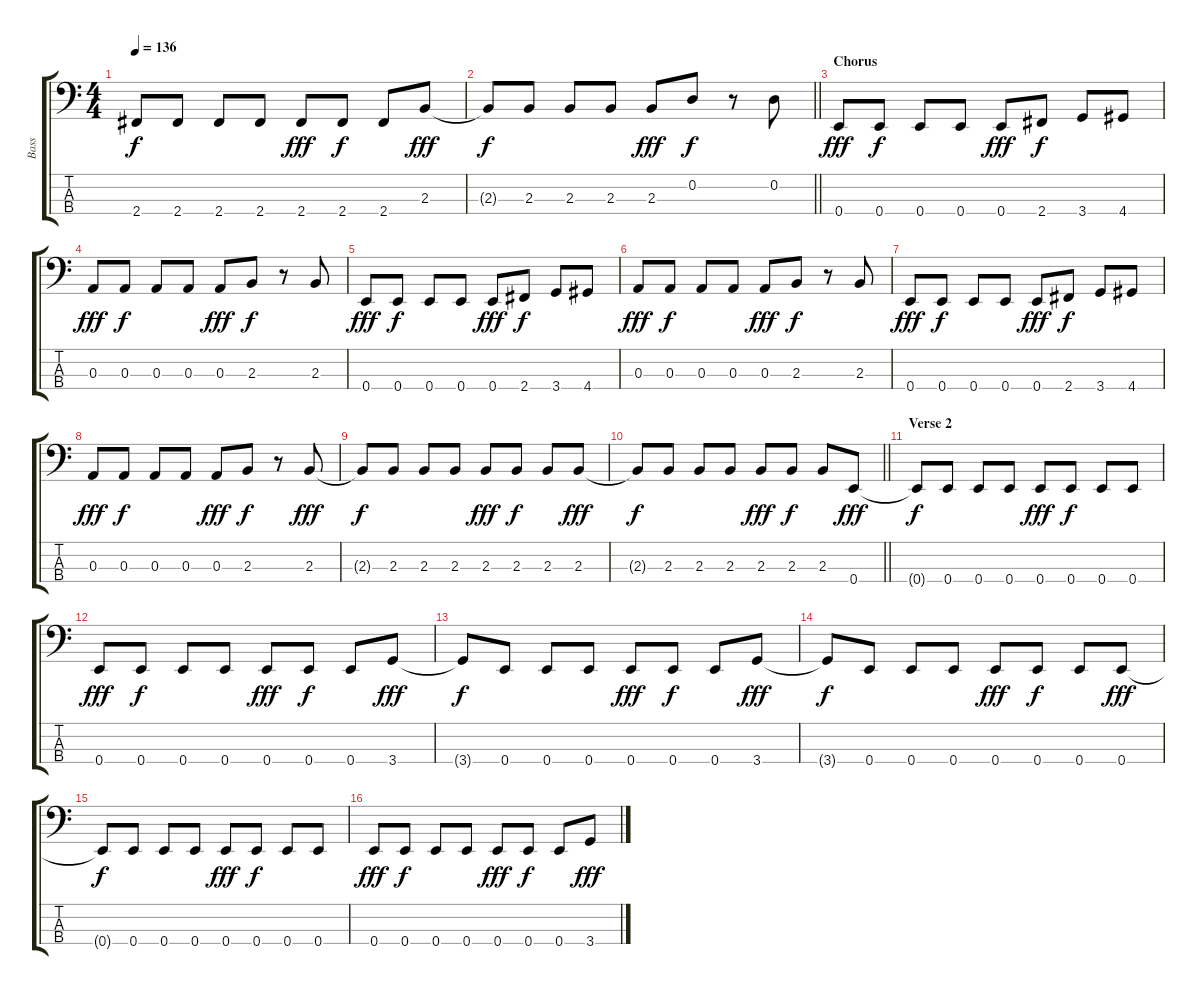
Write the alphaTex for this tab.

\track ("Bass" "Bass") {instrument electricbasspick}
\staff {score tabs}
\tuning (G2 D2 A1 E1) {hide}
\ts (4 4)
\tempo 136
\clef f4
\ks c
2.4{t}.8{dy f} 2.4.8 2.4.8 2.4.8 2.4.8{dy fff} 2.4.8{dy f} 2.4.8 2.3.8{dy fff} |
\barLineRight lightlight
2.3{t}.8{dy f} 2.3.8 2.3.8 2.3.8 2.3.8{dy fff} 0.2.8{dy f} r.8 0.2.8 |
\section ("" "Chorus")
0.4.8{dy fff} 0.4.8{dy f} 0.4.8 0.4.8 0.4.8{dy fff} 2.4.8{dy f} 3.4.8 4.4.8 |
0.3.8{dy fff} 0.3.8{dy f} 0.3.8 0.3.8 0.3.8{dy fff} 2.3.8{dy f} r.8 2.3.8 |
0.4.8{dy fff} 0.4.8{dy f} 0.4.8 0.4.8 0.4.8{dy fff} 2.4.8{dy f} 3.4.8 4.4.8 |
0.3.8{dy fff} 0.3.8{dy f} 0.3.8 0.3.8 0.3.8{dy fff} 2.3.8{dy f} r.8 2.3.8 |
0.4.8{dy fff} 0.4.8{dy f} 0.4.8 0.4.8 0.4.8{dy fff} 2.4.8{dy f} 3.4.8 4.4.8 |
0.3.8{dy fff} 0.3.8{dy f} 0.3.8 0.3.8 0.3.8{dy fff} 2.3.8{dy f} r.8 2.3.8{dy fff} |
2.3{t}.8{dy f} 2.3.8 2.3.8 2.3.8 2.3.8{dy fff} 2.3.8{dy f} 2.3.8 2.3.8{dy fff} |
\barLineRight lightlight
2.3{t}.8{dy f} 2.3.8 2.3.8 2.3.8 2.3.8{dy fff} 2.3.8{dy f} 2.3.8 0.4.8{dy fff} |
\section ("" "Verse 2")
0.4{t}.8{dy f} 0.4.8 0.4.8 0.4.8 0.4.8{dy fff} 0.4.8{dy f} 0.4.8 0.4.8 |
0.4.8{dy fff} 0.4.8{dy f} 0.4.8 0.4.8 0.4.8{dy fff} 0.4.8{dy f} 0.4.8 3.4.8{dy fff} |
3.4{t}.8{dy f} 0.4.8 0.4.8 0.4.8 0.4.8{dy fff} 0.4.8{dy f} 0.4.8 3.4.8{dy fff} |
3.4{t}.8{dy f} 0.4.8 0.4.8 0.4.8 0.4.8{dy fff} 0.4.8{dy f} 0.4.8 0.4.8{dy fff} |
0.4{t}.8{dy f} 0.4.8 0.4.8 0.4.8 0.4.8{dy fff} 0.4.8{dy f} 0.4.8 0.4.8 |
0.4.8{dy fff} 0.4.8{dy f} 0.4.8 0.4.8 0.4.8{dy fff} 0.4.8{dy f} 0.4.8 3.4.8{dy fff}
